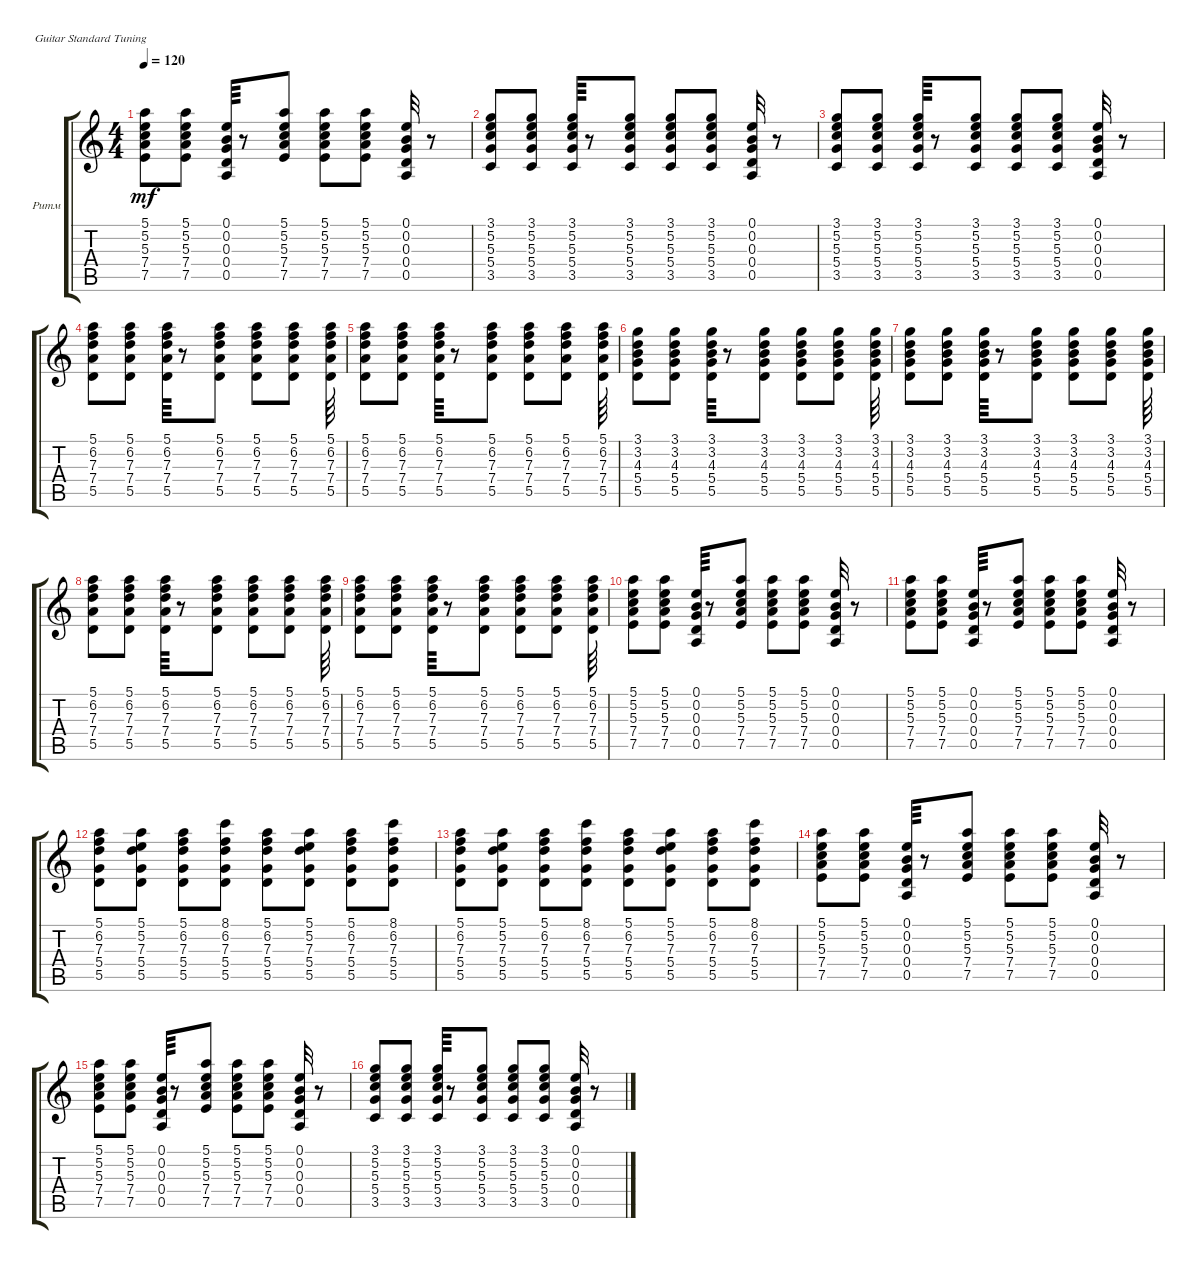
\defaultSystemsLayout 4
\bracketExtendMode groupsimilarinstruments
\firstSystemTrackNameOrientation horizontal
\otherSystemsTrackNameOrientation horizontal
\track ("Виктор Цой" "Ритм") {instrument acousticguitarsteel}
\staff {score tabs}
\tuning (E4 B3 G3 D3 A2 E2)
\ts (4 4)
\tempo 120
\clef g2
\ks c
(7.5 7.4 5.3 5.2 5.1).8{dy mf} (7.5 7.4 5.3 5.2 5.1).8 (0.5 0.4 0.3 0.2 0.1).64 r.8 (7.5 7.4 5.3 5.2 5.1).8 (7.5 7.4 5.3 5.2 5.1).8 (7.5 7.4 5.3 5.2 5.1).8 (0.5 0.4 0.3 0.2 0.1).32 r.8 |
(3.5 5.4 5.3 5.2 3.1).8 (3.5 5.4 5.3 5.2 3.1).8 (3.5 5.4 5.3 5.2 3.1).64 r.8 (3.5 5.4 5.3 5.2 3.1).8 (3.5 5.4 5.3 5.2 3.1).8 (3.5 5.4 5.3 5.2 3.1).8 (0.5 0.4 0.3 0.2 0.1).32 r.8 |
(3.5 5.4 5.3 5.2 3.1).8 (3.5 5.4 5.3 5.2 3.1).8 (3.5 5.4 5.3 5.2 3.1).64 r.8 (3.5 5.4 5.3 5.2 3.1).8 (3.5 5.4 5.3 5.2 3.1).8 (3.5 5.4 5.3 5.2 3.1).8 (0.5 0.4 0.3 0.2 0.1).32 r.8 |
(5.1 6.2 7.3 7.4 5.5).8 (5.1 6.2 7.3 7.4 5.5).8 (5.1 6.2 7.3 7.4 5.5).64 r.8 (5.1 6.2 7.3 7.4 5.5).8 (5.1 6.2 7.3 7.4 5.5).8 (5.1 6.2 7.3 7.4 5.5).8 (5.1 6.2 7.3 7.4 5.5).64 |
(5.1 6.2 7.3 7.4 5.5).8 (5.1 6.2 7.3 7.4 5.5).8 (5.1 6.2 7.3 7.4 5.5).64 r.8 (5.1 6.2 7.3 7.4 5.5).8 (5.1 6.2 7.3 7.4 5.5).8 (5.1 6.2 7.3 7.4 5.5).8 (5.1 6.2 7.3 7.4 5.5).64 |
(3.1 3.2 4.3 5.4 5.5).8 (3.1 3.2 4.3 5.4 5.5).8 (3.1 3.2 4.3 5.4 5.5).64 r.8 (3.1 3.2 4.3 5.4 5.5).8 (3.1 3.2 4.3 5.4 5.5).8 (3.1 3.2 4.3 5.4 5.5).8 (3.1 3.2 4.3 5.4 5.5).64 |
(3.1 3.2 4.3 5.4 5.5).8 (3.1 3.2 4.3 5.4 5.5).8 (3.1 3.2 4.3 5.4 5.5).64 r.8 (3.1 3.2 4.3 5.4 5.5).8 (3.1 3.2 4.3 5.4 5.5).8 (3.1 3.2 4.3 5.4 5.5).8 (3.1 3.2 4.3 5.4 5.5).64 |
(5.1 6.2 7.3 7.4 5.5).8 (5.1 6.2 7.3 7.4 5.5).8 (5.1 6.2 7.3 7.4 5.5).64 r.8 (5.1 6.2 7.3 7.4 5.5).8 (5.1 6.2 7.3 7.4 5.5).8 (5.1 6.2 7.3 7.4 5.5).8 (5.1 6.2 7.3 7.4 5.5).64 |
(5.1 6.2 7.3 7.4 5.5).8 (5.1 6.2 7.3 7.4 5.5).8 (5.1 6.2 7.3 7.4 5.5).64 r.8 (5.1 6.2 7.3 7.4 5.5).8 (5.1 6.2 7.3 7.4 5.5).8 (5.1 6.2 7.3 7.4 5.5).8 (5.1 6.2 7.3 7.4 5.5).64 |
(7.5 7.4 5.3 5.2 5.1).8 (7.5 7.4 5.3 5.2 5.1).8 (0.5 0.4 0.3 0.2 0.1).64 r.8 (7.5 7.4 5.3 5.2 5.1).8 (7.5 7.4 5.3 5.2 5.1).8 (7.5 7.4 5.3 5.2 5.1).8 (0.5 0.4 0.3 0.2 0.1).32 r.8 |
(7.5 7.4 5.3 5.2 5.1).8 (7.5 7.4 5.3 5.2 5.1).8 (0.5 0.4 0.3 0.2 0.1).64 r.8 (7.5 7.4 5.3 5.2 5.1).8 (7.5 7.4 5.3 5.2 5.1).8 (7.5 7.4 5.3 5.2 5.1).8 (0.5 0.4 0.3 0.2 0.1).32 r.8 |
(5.5 6.2 5.1 7.3 5.4).8 (5.5 5.2 5.1 7.3 5.4).8 (5.5 6.2 5.1 7.3 5.4).8 (5.5 6.2 8.1 7.3 5.4).8 (5.5 6.2 5.1 7.3 5.4).8 (5.5 5.2 5.1 7.3 5.4).8 (5.5 6.2 5.1 7.3 5.4).8 (5.5 6.2 8.1 7.3 5.4).8 |
(5.5 6.2 5.1 7.3 5.4).8 (5.5 5.2 5.1 7.3 5.4).8 (5.5 6.2 5.1 7.3 5.4).8 (5.5 6.2 8.1 7.3 5.4).8 (5.5 6.2 5.1 7.3 5.4).8 (5.5 5.2 5.1 7.3 5.4).8 (5.5 6.2 5.1 7.3 5.4).8 (5.5 6.2 8.1 7.3 5.4).8 |
(7.5 7.4 5.3 5.2 5.1).8 (7.5 7.4 5.3 5.2 5.1).8 (0.5 0.4 0.3 0.2 0.1).64 r.8 (7.5 7.4 5.3 5.2 5.1).8 (7.5 7.4 5.3 5.2 5.1).8 (7.5 7.4 5.3 5.2 5.1).8 (0.5 0.4 0.3 0.2 0.1).32 r.8 |
(7.5 7.4 5.3 5.2 5.1).8 (7.5 7.4 5.3 5.2 5.1).8 (0.5 0.4 0.3 0.2 0.1).64 r.8 (7.5 7.4 5.3 5.2 5.1).8 (7.5 7.4 5.3 5.2 5.1).8 (7.5 7.4 5.3 5.2 5.1).8 (0.5 0.4 0.3 0.2 0.1).32 r.8 |
(3.5 5.4 5.3 5.2 3.1).8 (3.5 5.4 5.3 5.2 3.1).8 (3.5 5.4 5.3 5.2 3.1).64 r.8 (3.5 5.4 5.3 5.2 3.1).8 (3.5 5.4 5.3 5.2 3.1).8 (3.5 5.4 5.3 5.2 3.1).8 (0.5 0.4 0.3 0.2 0.1).32 r.8
